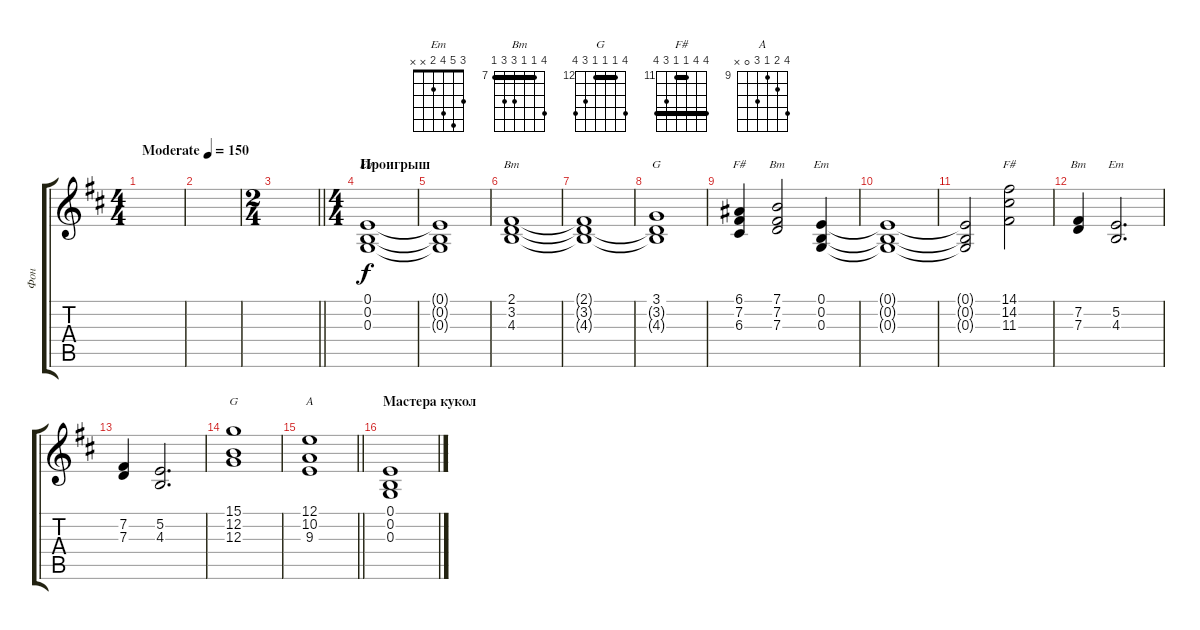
\track ("Фон" "Фон") {instrument pad2warm}
\staff {score tabs}
\tuning (E4 B3 G3 D3 A2 E2) {hide}
\chord ("Em" 0 0 0 2 2 0)
\chord ("Bm" 2 3 4 4 2 x) {barre 2}
\chord ("G" 3 3 4 0 2 3) {barre 3}
\chord ("F#" 6 7 6 8 9 x) {firstfret 6 barre 6}
\chord ("Bm" 7 7 7 4 5 7) {firstfret 4 barre 7}
\chord ("Em" 0 0 0 2 x x)
\chord ("F#" 14 14 11 11 13 14) {firstfret 11 barre (11 14)}
\chord ("Bm" 10 7 7 9 9 7) {firstfret 7 barre 7}
\chord ("Em" 3 5 4 2 x x)
\chord ("G" 15 12 12 12 14 15) {firstfret 12 barre 12}
\chord ("A" 12 10 9 11 0 x) {firstfret 9}
\ts (4 4)
\section ("" "")
\tempo (150 "Moderate")
\clef g2
\ks bminor
|
|
\ts (2 4)
\barLineRight lightlight
|
\ts (4 4)
\section ("" "Проигрыш")
(0.1 0.2 0.3).1{ch "Em"} |
(0.1{t} 0.2{t} 0.3{t}).1 |
(2.1 3.2 4.3).1{ch "Bm"} |
(2.1{t} 3.2{t} 4.3{t}).1 |
(3.1 3.2{t} 4.3{t}).1{ch "G"} |
(6.1 7.2 6.3).4{ch "F#"} (7.1 7.2 7.3).2{ch "Bm"} (0.1 0.2 0.3).4{ch "Em"} |
(0.1{t} 0.2{t} 0.3{t}).1 |
(0.1{t} 0.2{t} 0.3{t}).2 (14.1 14.2 11.3).2{ch "F#"} |
(7.2 7.3).4{ch "Bm"} (5.2 4.3).2{d ch "Em"} |
(7.2 7.3).4 (5.2 4.3).2{d} |
(15.1 12.2 12.3).1{ch "G"} |
\barLineRight lightlight
(12.1 10.2 9.3).1{ch "A"} |
\section ("" "Мастера кукол")
(0.1 0.2 0.3).1
